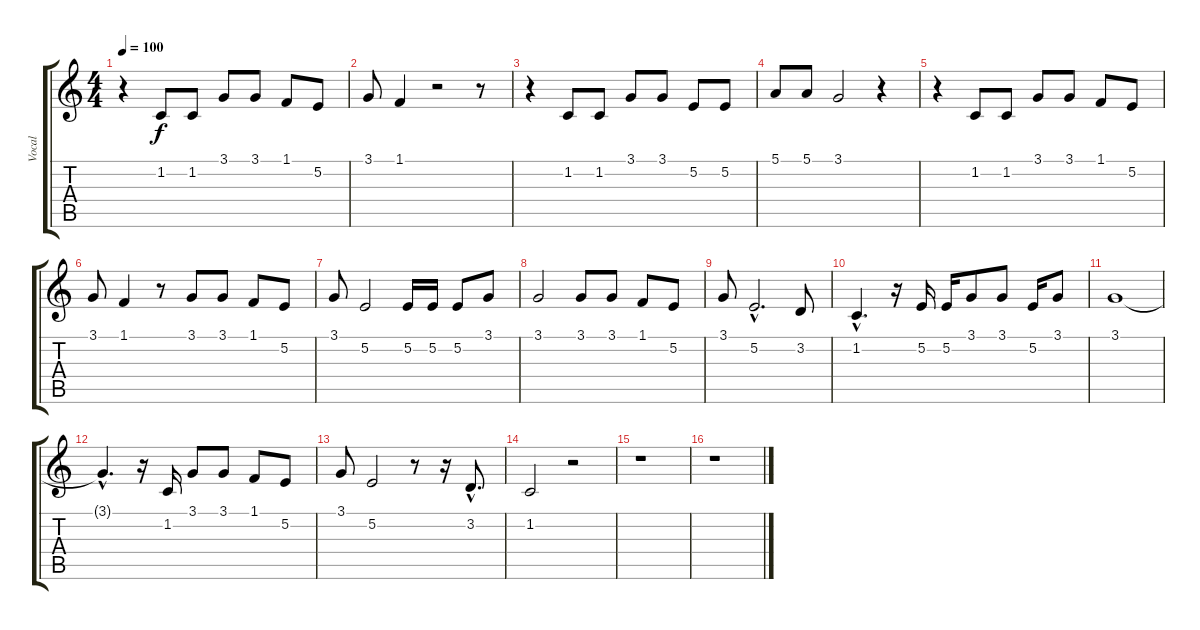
\track ("Vocal" "Vocal") {instrument trumpet}
\staff {score tabs}
\tuning (E4 B3 G3 D3 A2 E2) {hide}
\ts (4 4)
\tempo 100
\clef g2
\ks c
r.4{dy f} 1.2.8 1.2.8 3.1.8 3.1.8 1.1.8 5.2.8 |
3.1.8 1.1.4 r.2 r.8 |
r.4 1.2.8 1.2.8 3.1.8 3.1.8 5.2.8 5.2.8 |
5.1.8 5.1.8 3.1.2 r.4 |
r.4 1.2.8 1.2.8 3.1.8 3.1.8 1.1.8 5.2.8 |
3.1.8 1.1.4 r.8 3.1.8 3.1.8 1.1.8 5.2.8 |
3.1.8 5.2.2 5.2.16 5.2.16 5.2.8 3.1.8 |
3.1.2 3.1.8 3.1.8 1.1.8 5.2.8 |
3.1.8 5.2{hac}.2{d} 3.2.8 |
1.2{hac}.4{d} r.16 5.2.16 5.2.16 3.1.8 3.1.8 5.2.16 3.1.8 |
3.1.1 |
3.1{hac t}.4{d} r.16 1.2.16 3.1.8 3.1.8 1.1.8 5.2.8 |
3.1.8 5.2.2 r.8 r.16 3.2{hac}.8{d} |
1.2.2 r.2 |
r.1 |
r.1
